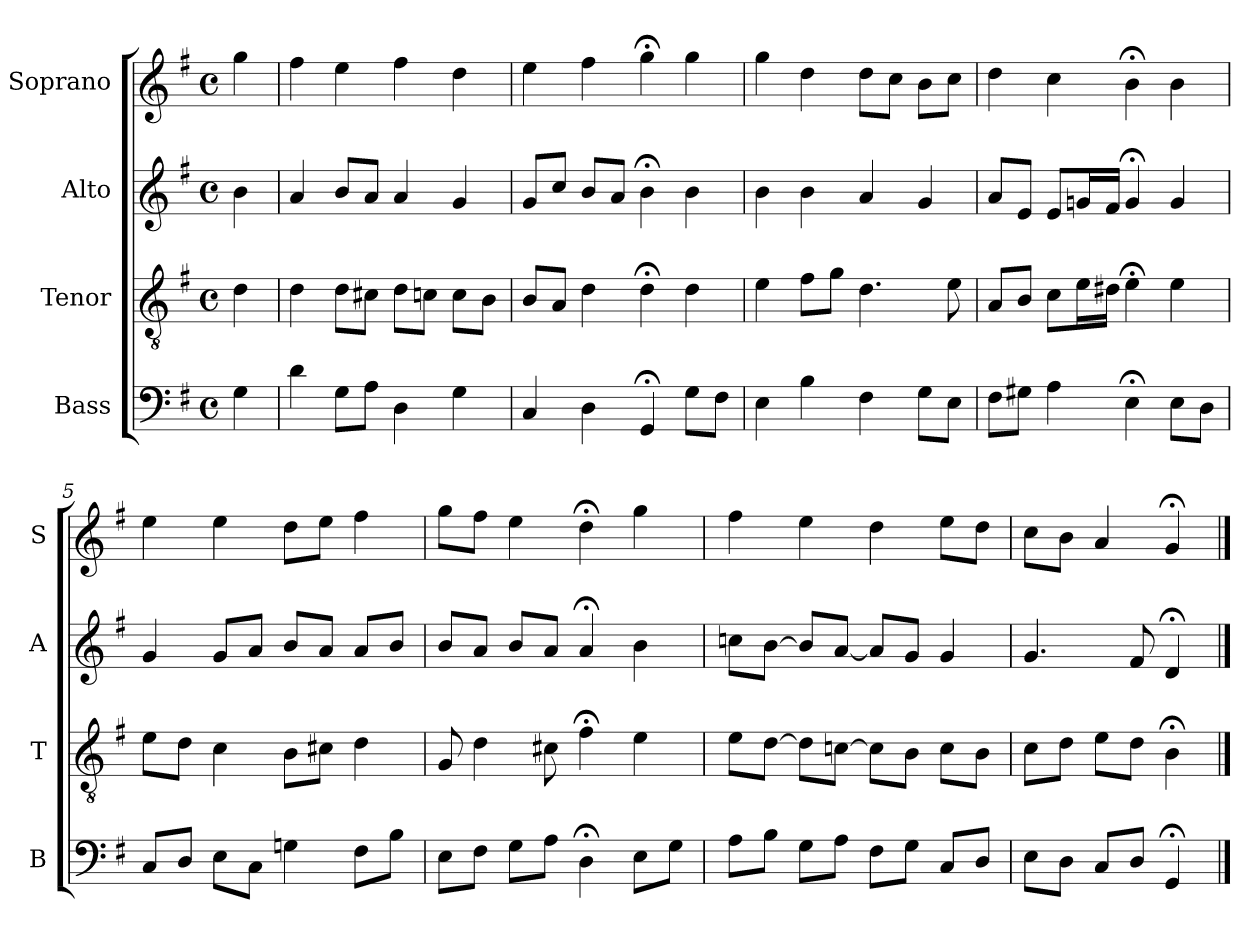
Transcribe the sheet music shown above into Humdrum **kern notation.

**kern	**kern	**kern	**kern
*part4	*part3	*part2	*part1
*staff4	*staff3	*staff2	*staff1
*I"Bass	*I"Tenor	*I"Alto	*I"Soprano
*I'B	*I'T	*I'A	*I'S
*clefF4	*clefGv2	*clefG2	*clefG2
*k[f#]	*k[f#]	*k[f#]	*k[f#]
*G:	*G:	*G:	*G:
*M4/4	*M4/4	*M4/4	*M4/4
*met(c)	*met(c)	*met(c)	*met(c)
*MM100	*MM100	*MM100	*MM100
=	=	=	=
4G	4d	4b	4gg
=1	=1	=1	=1
4d	4d	4a	4ff#
8GL	8dL	8bL	4ee
8AJ	8c#XJ	8aJ	.
4D	8dL	4a	4ff#
.	8cnJ	.	.
4G	8cL	4g	4dd
.	8BJ	.	.
=2	=2	=2	=2
4C	8BL	8gL	4ee
.	8AJ	8ccJ	.
4D	4d	8bL	4ff#
.	.	8aJ	.
4GG;<	4d;<	4b;<	4gg;<
8GL	4d	4b	4gg
8F#J	.	.	.
=3	=3	=3	=3
4E	4e	4b	4gg
4B	8f#L	4b	4dd
.	8gJ	.	.
4F#	4.d	4a	8ddL
.	.	.	8ccJ
8GL	.	4g	8bL
8EJ	8e	.	8ccJ
=4	=4	=4	=4
8F#L	8AL	8aL	4dd
8G#XJ	8BJ	8eJ	.
4A	8cL	8eL	4cc
.	16eL	16gnL	.
.	16d#XJJ	16f#JJ	.
4E;<	4e;<	4g;<	4b;<
8EL	4e	4g	4b
8DJ	.	.	.
=5	=5	=5	=5
8CL	8eL	4g	4ee
8DJ	8dJ	.	.
8EL	4c	8gL	4ee
8CJ	.	8aJ	.
4Gn	8BL	8bL	8ddL
.	8c#XJ	8aJ	8eeJ
8F#L	4d	8aL	4ff#
8BJ	.	8bJ	.
=6	=6	=6	=6
8EL	8G	8bL	8ggL
8F#J	4d	8aJ	8ff#J
8GL	.	8bL	4ee
8AJ	8c#X	8aJ	.
4D;<	4f#;<	4a;<	4dd;<
8EL	4e	4b	4gg
8GJ	.	.	.
=7	=7	=7	=7
8AL	8eL	8ccnL	4ff#
8BJ	[8dJ	[8bJ	.
8GL	8dL]	8bL]	4ee
8AJ	[8cnJ	[8aJ	.
8F#iL	8ciL]	8aiL]	4ddi
8GJ	8BJ	8gJ	.
8CL	8cL	4g	8eeL
8DJ	8BJ	.	8ddJ
=8	=8	=8	=8
8EL	8cL	4.g	8ccL
8DJ	8dJ	.	8bJ
8CL	8eL	.	4a
8DJ	8dJ	8f#	.
4GG;<	4B;<	4d;<	4g;<
==	==	==	==
*-	*-	*-	*-
